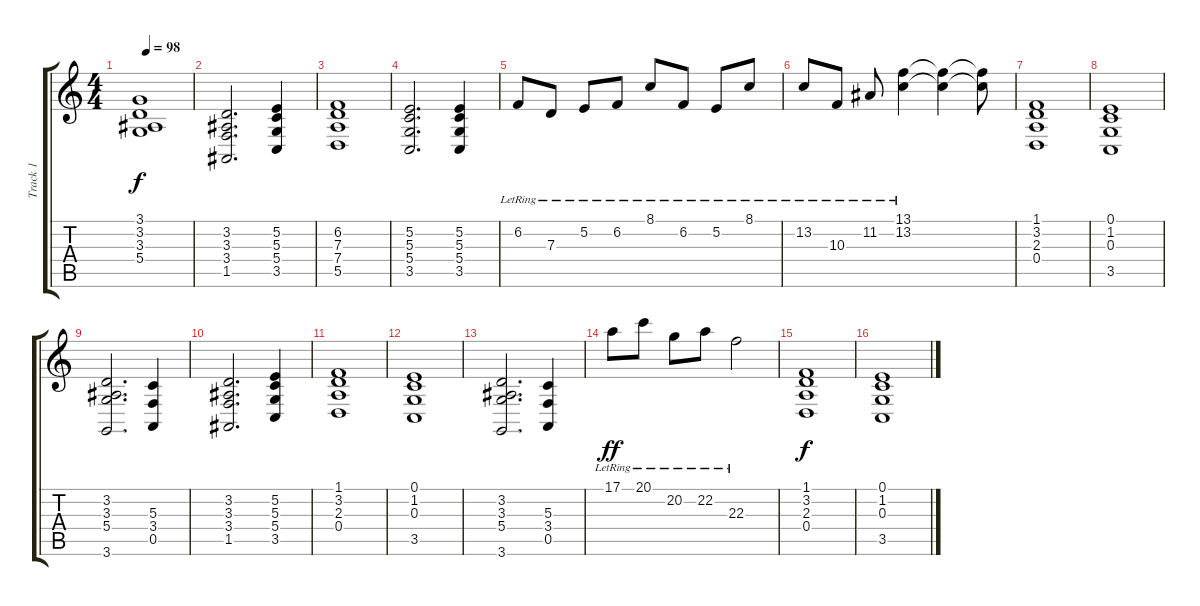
\track ("Track 1" "Track 1") {instrument brightacousticpiano}
\staff {score tabs}
\tuning (E4 B3 G3 D3 A2 E2) {hide}
\ts (4 4)
\tempo 98
\clef g2
\ks c
(3.1 3.2 3.3 5.4).1{dy f} |
(3.2 3.3 3.4 1.5).2{d} (5.2 5.3 5.4 3.5).4 |
(6.2 7.3 7.4 5.5).1 |
(5.2 5.3 5.4 3.5).2{d} (5.2 5.3 5.4 3.5).4 |
6.2{lr}.8 7.3{lr}.8 5.2{lr}.8 6.2{lr}.8 8.1{lr}.8 6.2{lr}.8 5.2{lr}.8 8.1{lr}.8 |
13.2{lr}.8 10.3{lr}.8 11.2{lr}.8 (13.1{lr} 13.2{lr}).4 (13.1{t} 13.2{t}).4 (13.1{t} 13.2{t}).8 |
(1.1 3.2 2.3 0.4).1 |
(0.1 1.2 0.3 3.5).1 |
(3.2 3.3 5.4 3.6).2{d} (5.3 3.4 0.5).4 |
(3.2 3.3 3.4 1.5).2{d} (5.2 5.3 5.4 3.5).4 |
(1.1 3.2 2.3 0.4).1 |
(0.1 1.2 0.3 3.5).1 |
(3.2 3.3 5.4 3.6).2{d} (5.3 3.4 0.5).4 |
17.1{lr}.8{dy ff instrument electricgrandpiano} 20.1{lr}.8 20.2{lr}.8 22.2{lr}.8 22.3{lr}.2 |
(1.1 3.2 2.3 0.4).1{dy f} |
(0.1 1.2 0.3 3.5).1
